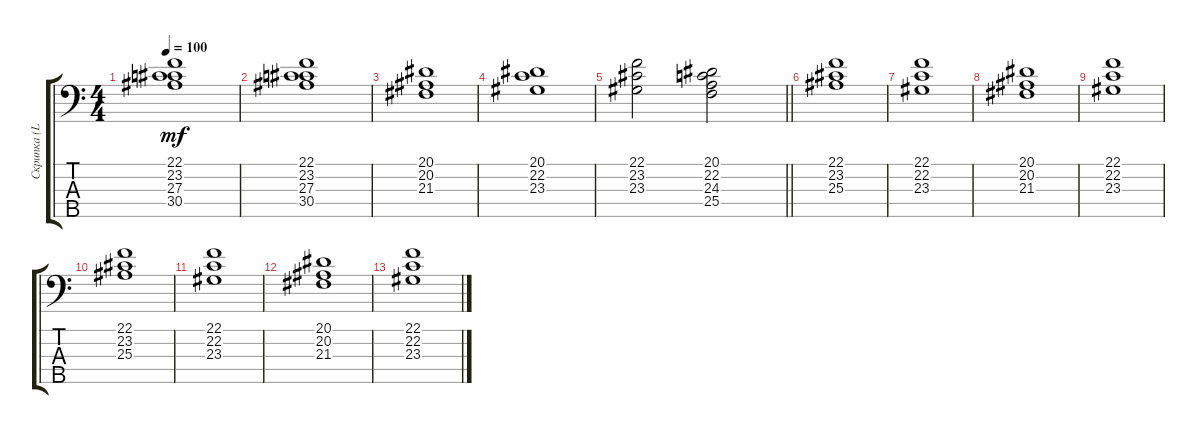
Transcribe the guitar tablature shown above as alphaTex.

\track ("Скрипка (L)" "Скрипка (L") {instrument stringensemble1}
\staff {score tabs}
\tuning (G2 D2 A1 E1 B0) {hide}
\ts (4 4)
\tempo 100
\clef f4
\ks c
(22.1 23.2 27.3 30.4).1{dy mf} |
(22.1 23.2 27.3 30.4).1 |
(20.1 20.2 21.3).1 |
(20.1 22.2 23.3).1 |
\barLineRight lightlight
(22.1 23.2 23.3).2 (20.1 22.2 24.3 25.4).2 |
(22.1 23.2 25.3).1{volume 8} |
(22.1 22.2 23.3).1 |
(20.1 20.2 21.3).1 |
(22.1 22.2 23.3).1 |
(22.1 23.2 25.3).1 |
(22.1 22.2 23.3).1 |
(20.1 20.2 21.3).1 |
(22.1 22.2 23.3).1
